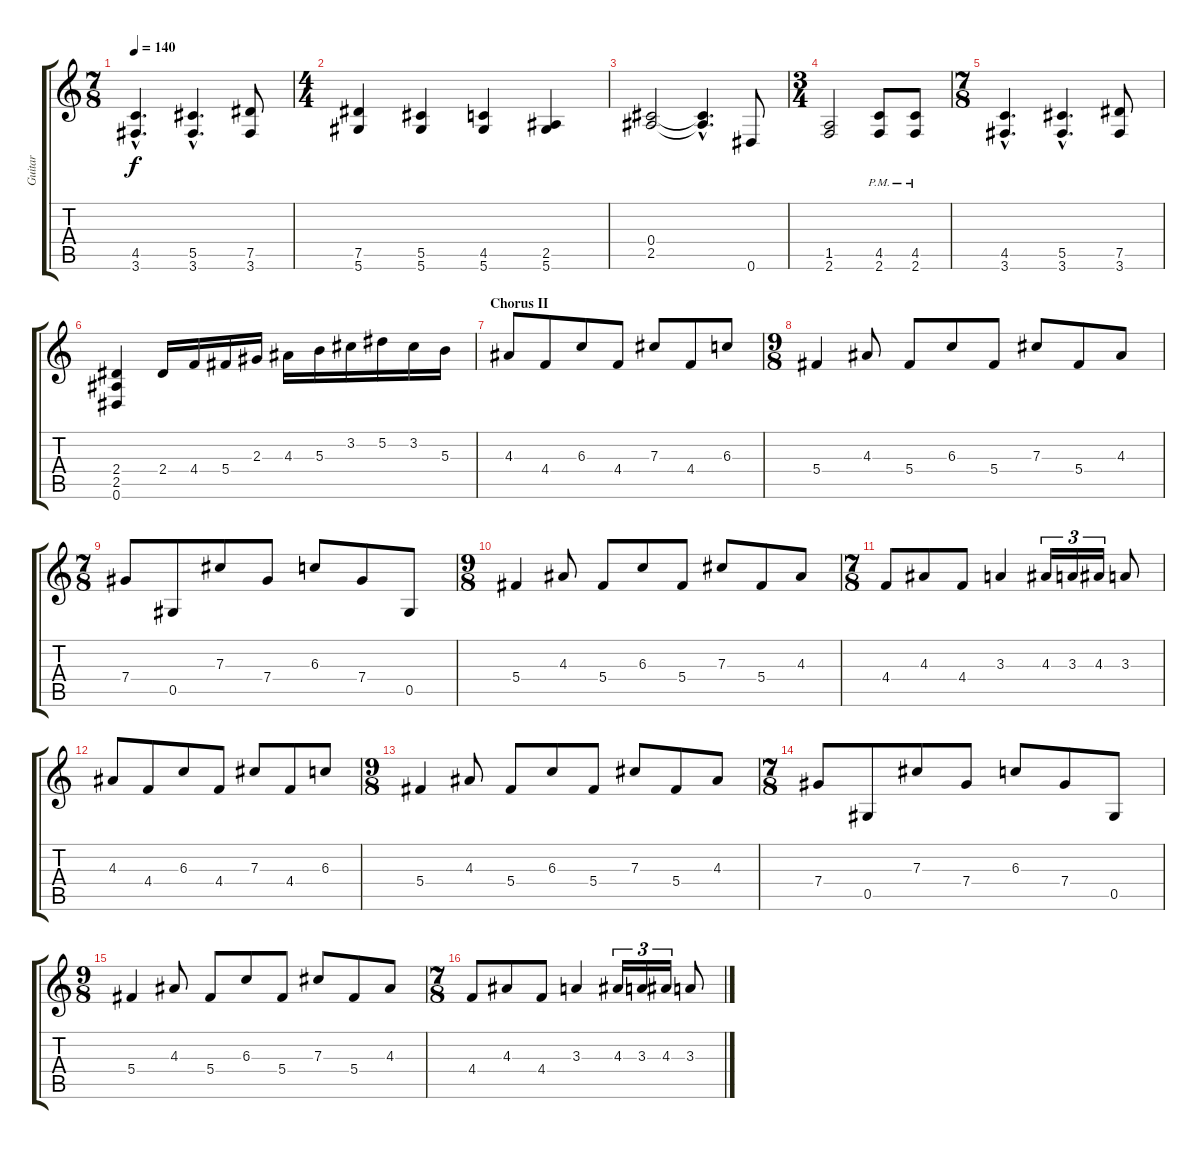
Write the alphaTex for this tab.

\track ("Guitar" "Guitar") {instrument distortionguitar}
\staff {score tabs}
\tuning (Eb4 Bb3 Gb3 Db3 Ab2 Eb2) {hide}
\ts (7 8)
\tempo 140
\clef g2
\ks c
(4.5{hac} 3.6{hac}).4{d dy f} (5.5{hac} 3.6{hac}).4{d} (7.5 3.6).8 |
\ts (4 4)
(7.5 5.6).4 (5.5 5.6).4 (4.5 5.6).4 (2.5 5.6).4 |
(0.4 2.5).2 (0.4{hac t} 2.5{hac t}).4{d} 0.6.8 |
\ts (3 4)
(1.5 2.6).2 (4.5{pm} 2.6{pm}).8 (4.5{pm} 2.6{pm}).8 |
\ts (7 8)
(4.5{hac} 3.6{hac}).4{d} (5.5{hac} 3.6{hac}).4{d} (7.5 3.6).8 |
(2.4 2.5 0.6).4 2.4.16 4.4.16 5.4.16 2.3.16 4.3.16 5.3.16 3.2.16 5.2.16 3.2.16 5.3.16 |
\section ("" "Chorus II")
4.3.8{volume 13 balance 0} 4.4.8 6.3.8 4.4.8 7.3.8 4.4.8 6.3.8 |
\ts (9 8)
5.4.4 4.3.8 5.4.8 6.3.8 5.4.8 7.3.8 5.4.8 4.3.8 |
\ts (7 8)
7.4.8 0.5.8 7.3.8 7.4.8 6.3.8 7.4.8 0.5.8 |
\ts (9 8)
5.4.4 4.3.8 5.4.8 6.3.8 5.4.8 7.3.8 5.4.8 4.3.8 |
\ts (7 8)
4.4.8 4.3.8 4.4.8 3.3.4 4.3.16{tu (3 2)} 3.3.16{tu (3 2)} 4.3.16{tu (3 2)} 3.3.8 |
4.3.8 4.4.8 6.3.8 4.4.8 7.3.8 4.4.8 6.3.8 |
\ts (9 8)
5.4.4 4.3.8 5.4.8 6.3.8 5.4.8 7.3.8 5.4.8 4.3.8 |
\ts (7 8)
7.4.8 0.5.8 7.3.8 7.4.8 6.3.8 7.4.8 0.5.8 |
\ts (9 8)
5.4.4 4.3.8 5.4.8 6.3.8 5.4.8 7.3.8 5.4.8 4.3.8 |
\ts (7 8)
4.4.8 4.3.8 4.4.8 3.3.4 4.3.16{tu (3 2)} 3.3.16{tu (3 2)} 4.3.16{tu (3 2)} 3.3.8
